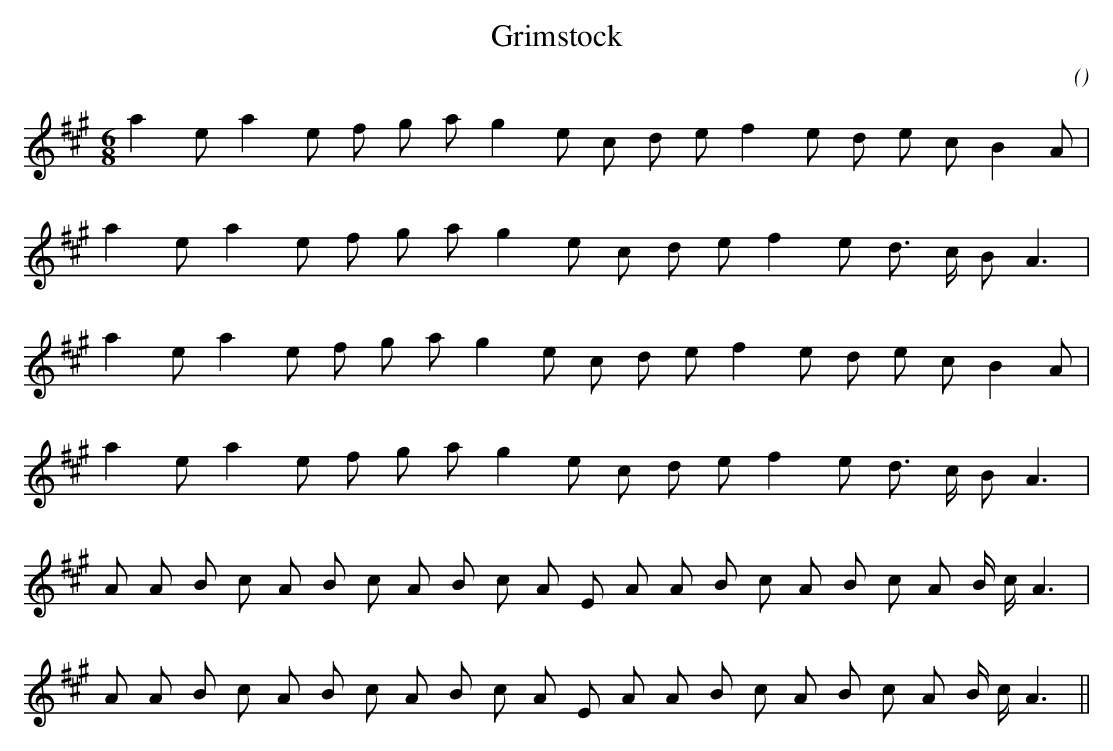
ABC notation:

X:1
T: Grimstock
C:
O:
M:6/8
K:A
K:A
M:6/8
L:1/16
a4 e2 a4 e2 f2 g2 a2 g4 e2 c2 d2 e2 f4 e2 d2 e2 c2 B4 A2 |
a4 e2 a4 e2 f2 g2 a2 g4 e2 c2 d2 e2 f4 e2 d3 c B2 A6 |
a4 e2 a4 e2 f2 g2 a2 g4 e2 c2 d2 e2 f4 e2 d2 e2 c2 B4 A2 |
a4 e2 a4 e2 f2 g2 a2 g4 e2 c2 d2 e2 f4 e2 d3 c B2 A6 |
A2 A2 B2 c2 A2 B2 c2 A2 B2 c2 A2 E2 A2 A2 B2 c2 A2 B2 c2 A2 B c A6 |
A2 A2 B2 c2 A2 B2 c2 A2 B2 c2 A2 E2 A2 A2 B2 c2 A2 B2 c2 A2 B c A6 ||
